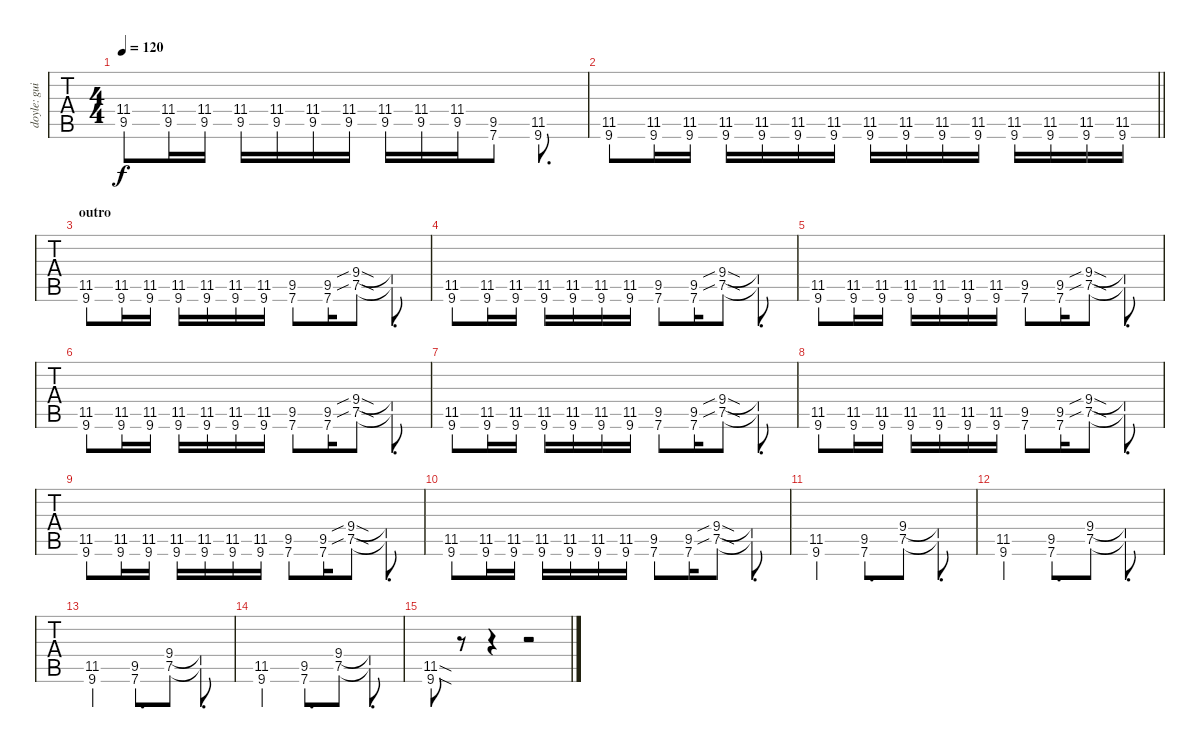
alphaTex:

\track ("doyle: guitar" "doyle: gui") {instrument distortionguitar}
\staff {tabs}
\tuning (E4 B3 G3 D3 A2 E2) {hide}
\ts (4 4)
\tempo 120
\clef g2
\ks c
(11.4 9.5).8{dy f} (11.4 9.5).16 (11.4 9.5).16 (11.4 9.5).16 (11.4 9.5).16 (11.4 9.5).16 (11.4 9.5).16 (11.4 9.5).16 (11.4 9.5).16 (11.4 9.5).16 (9.5 7.6).8 (11.5 9.6).8{d} |
\barLineRight lightlight
(11.5 9.6).8 (11.5 9.6).16 (11.5 9.6).16 (11.5 9.6).16 (11.5 9.6).16 (11.5 9.6).16 (11.5 9.6).16 (11.5 9.6).16 (11.5 9.6).16 (11.5 9.6).16 (11.5 9.6).16 (11.5 9.6).16 (11.5 9.6).16 (11.5 9.6).16 (11.5 9.6).16 |
\section ("" "outro")
(11.5 9.6).8 (11.5 9.6).16 (11.5 9.6).16 (11.5 9.6).16 (11.5 9.6).16 (11.5 9.6).16 (11.5 9.6).16 (9.5 7.6).8 (9.5 7.6).16 (9.4{sib sod} 7.5{sib sod}).8 (9.4{t} 7.5{t}).8{d} |
(11.5 9.6).8 (11.5 9.6).16 (11.5 9.6).16 (11.5 9.6).16 (11.5 9.6).16 (11.5 9.6).16 (11.5 9.6).16 (9.5 7.6).8 (9.5 7.6).16 (9.4{sib sod} 7.5{sib sod}).8 (9.4{t} 7.5{t}).8{d} |
(11.5 9.6).8 (11.5 9.6).16 (11.5 9.6).16 (11.5 9.6).16 (11.5 9.6).16 (11.5 9.6).16 (11.5 9.6).16 (9.5 7.6).8 (9.5 7.6).16 (9.4{sib sod} 7.5{sib sod}).8 (9.4{t} 7.5{t}).8{d} |
(11.5 9.6).8 (11.5 9.6).16 (11.5 9.6).16 (11.5 9.6).16 (11.5 9.6).16 (11.5 9.6).16 (11.5 9.6).16 (9.5 7.6).8 (9.5 7.6).16 (9.4{sib sod} 7.5{sib sod}).8 (9.4{t} 7.5{t}).8{d} |
(11.5 9.6).8 (11.5 9.6).16 (11.5 9.6).16 (11.5 9.6).16 (11.5 9.6).16 (11.5 9.6).16 (11.5 9.6).16 (9.5 7.6).8 (9.5 7.6).16 (9.4{sib sod} 7.5{sib sod}).8 (9.4{t} 7.5{t}).8{d} |
(11.5 9.6).8 (11.5 9.6).16 (11.5 9.6).16 (11.5 9.6).16 (11.5 9.6).16 (11.5 9.6).16 (11.5 9.6).16 (9.5 7.6).8 (9.5 7.6).16 (9.4{sib sod} 7.5{sib sod}).8 (9.4{t} 7.5{t}).8{d} |
(11.5 9.6).8 (11.5 9.6).16 (11.5 9.6).16 (11.5 9.6).16 (11.5 9.6).16 (11.5 9.6).16 (11.5 9.6).16 (9.5 7.6).8 (9.5 7.6).16 (9.4{sib sod} 7.5{sib sod}).8 (9.4{t} 7.5{t}).8{d} |
(11.5 9.6).8 (11.5 9.6).16 (11.5 9.6).16 (11.5 9.6).16 (11.5 9.6).16 (11.5 9.6).16 (11.5 9.6).16 (9.5 7.6).8 (9.5 7.6).16 (9.4{sib sod} 7.5{sib sod}).8 (9.4{t} 7.5{t}).8{d} |
(11.5 9.6).2 (9.5 7.6).8{d} (9.4 7.5).8 (9.4{t} 7.5{t}).8{d} |
(11.5 9.6).2 (9.5 7.6).8{d} (9.4 7.5).8 (9.4{t} 7.5{t}).8{d} |
(11.5 9.6).2 (9.5 7.6).8{d} (9.4 7.5).8 (9.4{t} 7.5{t}).8{d} |
(11.5 9.6).2 (9.5 7.6).8{d} (9.4 7.5).8 (9.4{t} 7.5{t}).8{d} |
(11.5{sod} 9.6{sod}).8 r.8 r.4 r.2
